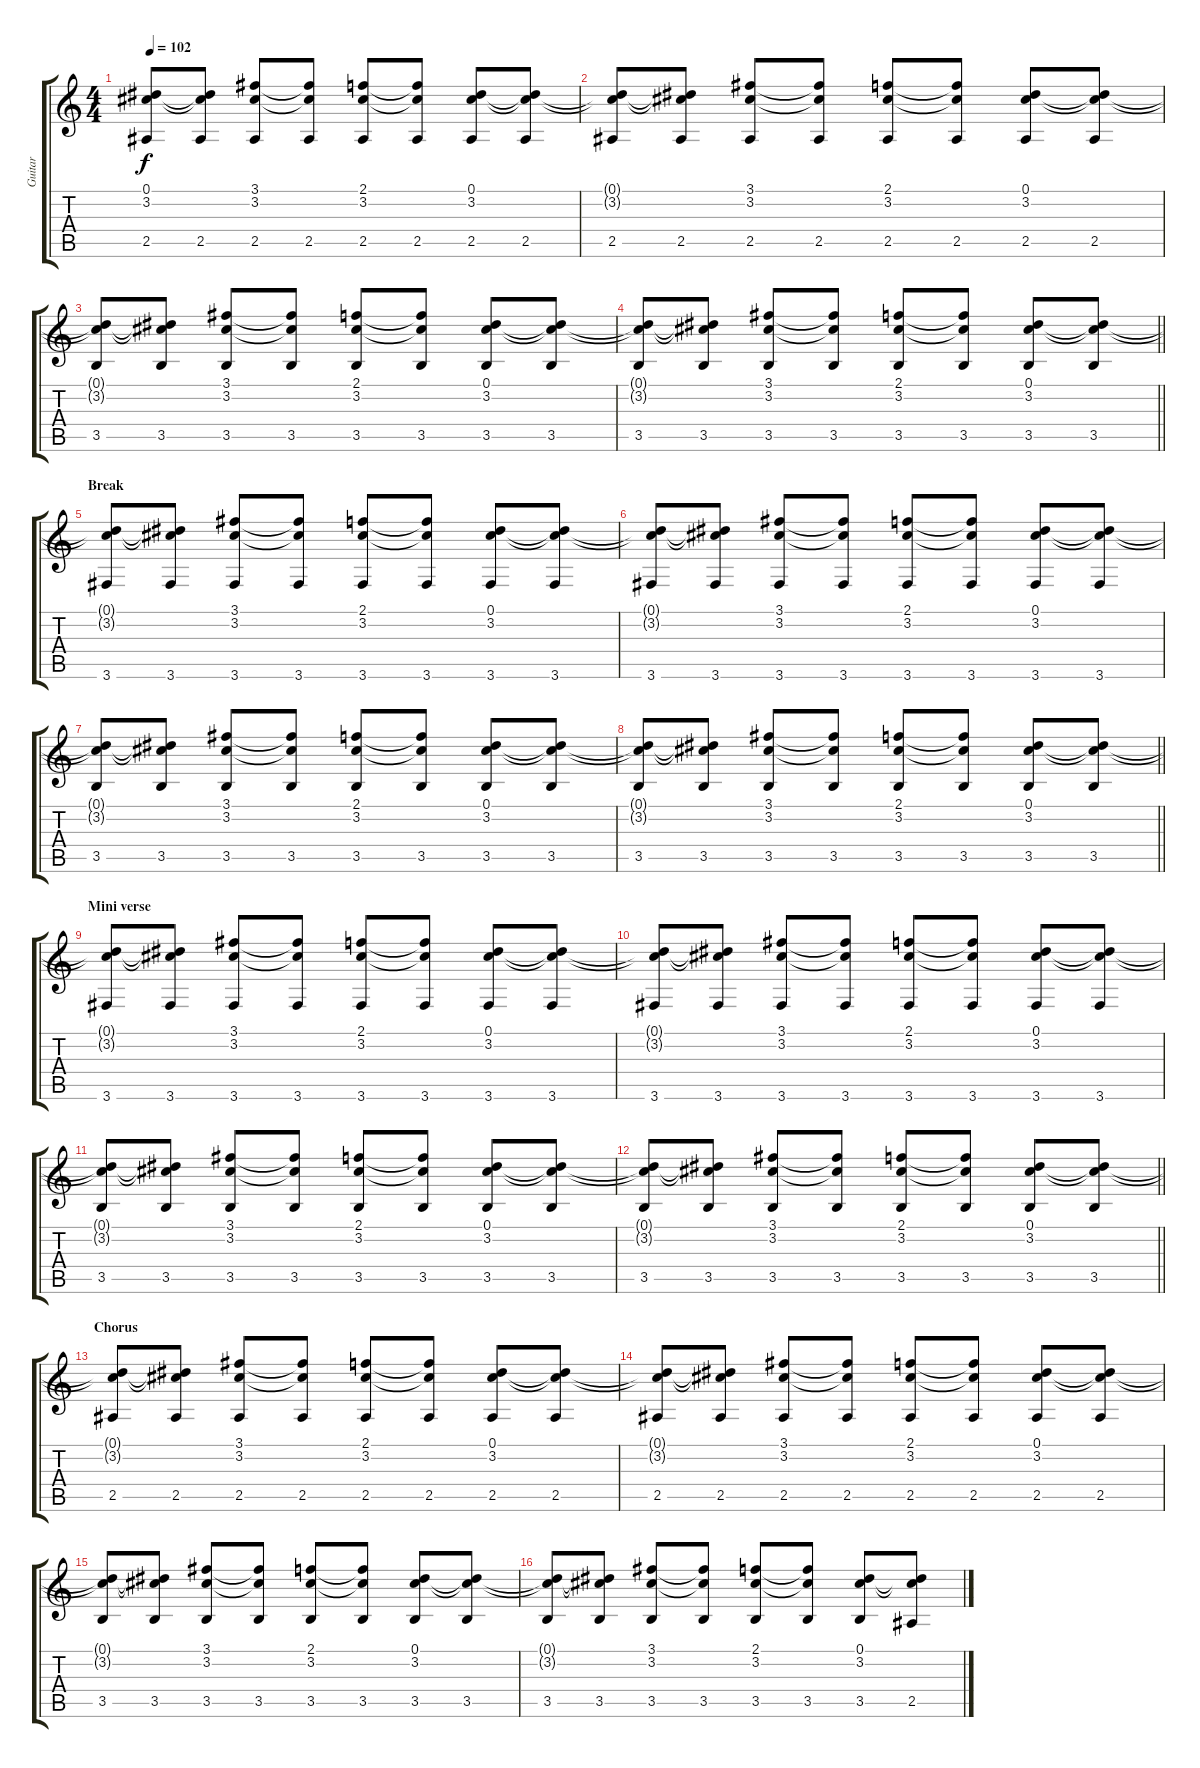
\track ("Guitar" "Guitar") {instrument acousticguitarsteel}
\staff {score tabs}
\tuning (Eb4 Bb3 Gb3 Db3 Ab2 Eb2) {hide}
\ts (4 4)
\tempo 102
\clef g2
\ks c
(0.1{t} 3.2{t} 2.5).8{dy f} (0.1{t} 3.2{t} 2.5).8 (3.1 3.2 2.5).8 (3.1{t} 3.2{t} 2.5).8 (2.1 3.2 2.5).8 (2.1{t} 3.2{t} 2.5).8 (0.1 3.2 2.5).8 (0.1{t} 3.2{t} 2.5).8 |
(0.1{t} 3.2{t} 2.5).8 (0.1{t} 3.2{t} 2.5).8 (3.1 3.2 2.5).8 (3.1{t} 3.2{t} 2.5).8 (2.1 3.2 2.5).8 (2.1{t} 3.2{t} 2.5).8 (0.1 3.2 2.5).8 (0.1{t} 3.2{t} 2.5).8 |
(0.1{t} 3.2{t} 3.5).8 (0.1{t} 3.2{t} 3.5).8 (3.1 3.2 3.5).8 (3.1{t} 3.2{t} 3.5).8 (2.1 3.2 3.5).8 (2.1{t} 3.2{t} 3.5).8 (0.1 3.2 3.5).8 (0.1{t} 3.2{t} 3.5).8 |
\barLineRight lightlight
(0.1{t} 3.2{t} 3.5).8 (0.1{t} 3.2{t} 3.5).8 (3.1 3.2 3.5).8 (3.1{t} 3.2{t} 3.5).8 (2.1 3.2 3.5).8 (2.1{t} 3.2{t} 3.5).8 (0.1 3.2 3.5).8 (0.1{t} 3.2{t} 3.5).8 |
\section ("" "Break")
(0.1{t} 3.2{t} 3.6).8 (0.1{t} 3.2{t} 3.6).8 (3.1 3.2 3.6).8 (3.1{t} 3.2{t} 3.6).8 (2.1 3.2 3.6).8 (2.1{t} 3.2{t} 3.6).8 (0.1 3.2 3.6).8 (0.1{t} 3.2{t} 3.6).8 |
(0.1{t} 3.2{t} 3.6).8 (0.1{t} 3.2{t} 3.6).8 (3.1 3.2 3.6).8 (3.1{t} 3.2{t} 3.6).8 (2.1 3.2 3.6).8 (2.1{t} 3.2{t} 3.6).8 (0.1 3.2 3.6).8 (0.1{t} 3.2{t} 3.6).8 |
(0.1{t} 3.2{t} 3.5).8 (0.1{t} 3.2{t} 3.5).8 (3.1 3.2 3.5).8 (3.1{t} 3.2{t} 3.5).8 (2.1 3.2 3.5).8 (2.1{t} 3.2{t} 3.5).8 (0.1 3.2 3.5).8 (0.1{t} 3.2{t} 3.5).8 |
\barLineRight lightlight
(0.1{t} 3.2{t} 3.5).8 (0.1{t} 3.2{t} 3.5).8 (3.1 3.2 3.5).8 (3.1{t} 3.2{t} 3.5).8 (2.1 3.2 3.5).8 (2.1{t} 3.2{t} 3.5).8 (0.1 3.2 3.5).8 (0.1{t} 3.2{t} 3.5).8 |
\section ("" "Mini verse")
(0.1{t} 3.2{t} 3.6).8 (0.1{t} 3.2{t} 3.6).8 (3.1 3.2 3.6).8 (3.1{t} 3.2{t} 3.6).8 (2.1 3.2 3.6).8 (2.1{t} 3.2{t} 3.6).8 (0.1 3.2 3.6).8 (0.1{t} 3.2{t} 3.6).8 |
(0.1{t} 3.2{t} 3.6).8 (0.1{t} 3.2{t} 3.6).8 (3.1 3.2 3.6).8 (3.1{t} 3.2{t} 3.6).8 (2.1 3.2 3.6).8 (2.1{t} 3.2{t} 3.6).8 (0.1 3.2 3.6).8 (0.1{t} 3.2{t} 3.6).8 |
(0.1{t} 3.2{t} 3.5).8 (0.1{t} 3.2{t} 3.5).8 (3.1 3.2 3.5).8 (3.1{t} 3.2{t} 3.5).8 (2.1 3.2 3.5).8 (2.1{t} 3.2{t} 3.5).8 (0.1 3.2 3.5).8 (0.1{t} 3.2{t} 3.5).8 |
\barLineRight lightlight
(0.1{t} 3.2{t} 3.5).8 (0.1{t} 3.2{t} 3.5).8 (3.1 3.2 3.5).8 (3.1{t} 3.2{t} 3.5).8 (2.1 3.2 3.5).8 (2.1{t} 3.2{t} 3.5).8 (0.1 3.2 3.5).8 (0.1{t} 3.2{t} 3.5).8 |
\section ("" "Chorus")
(0.1{t} 3.2{t} 2.5).8 (0.1{t} 3.2{t} 2.5).8 (3.1 3.2 2.5).8 (3.1{t} 3.2{t} 2.5).8 (2.1 3.2 2.5).8 (2.1{t} 3.2{t} 2.5).8 (0.1 3.2 2.5).8 (0.1{t} 3.2{t} 2.5).8 |
(0.1{t} 3.2{t} 2.5).8 (0.1{t} 3.2{t} 2.5).8 (3.1 3.2 2.5).8 (3.1{t} 3.2{t} 2.5).8 (2.1 3.2 2.5).8 (2.1{t} 3.2{t} 2.5).8 (0.1 3.2 2.5).8 (0.1{t} 3.2{t} 2.5).8 |
(0.1{t} 3.2{t} 3.5).8 (0.1{t} 3.2{t} 3.5).8 (3.1 3.2 3.5).8 (3.1{t} 3.2{t} 3.5).8 (2.1 3.2 3.5).8 (2.1{t} 3.2{t} 3.5).8 (0.1 3.2 3.5).8 (0.1{t} 3.2{t} 3.5).8 |
(0.1{t} 3.2{t} 3.5).8 (0.1{t} 3.2{t} 3.5).8 (3.1 3.2 3.5).8 (3.1{t} 3.2{t} 3.5).8 (2.1 3.2 3.5).8 (2.1{t} 3.2{t} 3.5).8 (0.1 3.2 3.5).8 (0.1{t} 3.2{t} 2.5).8
